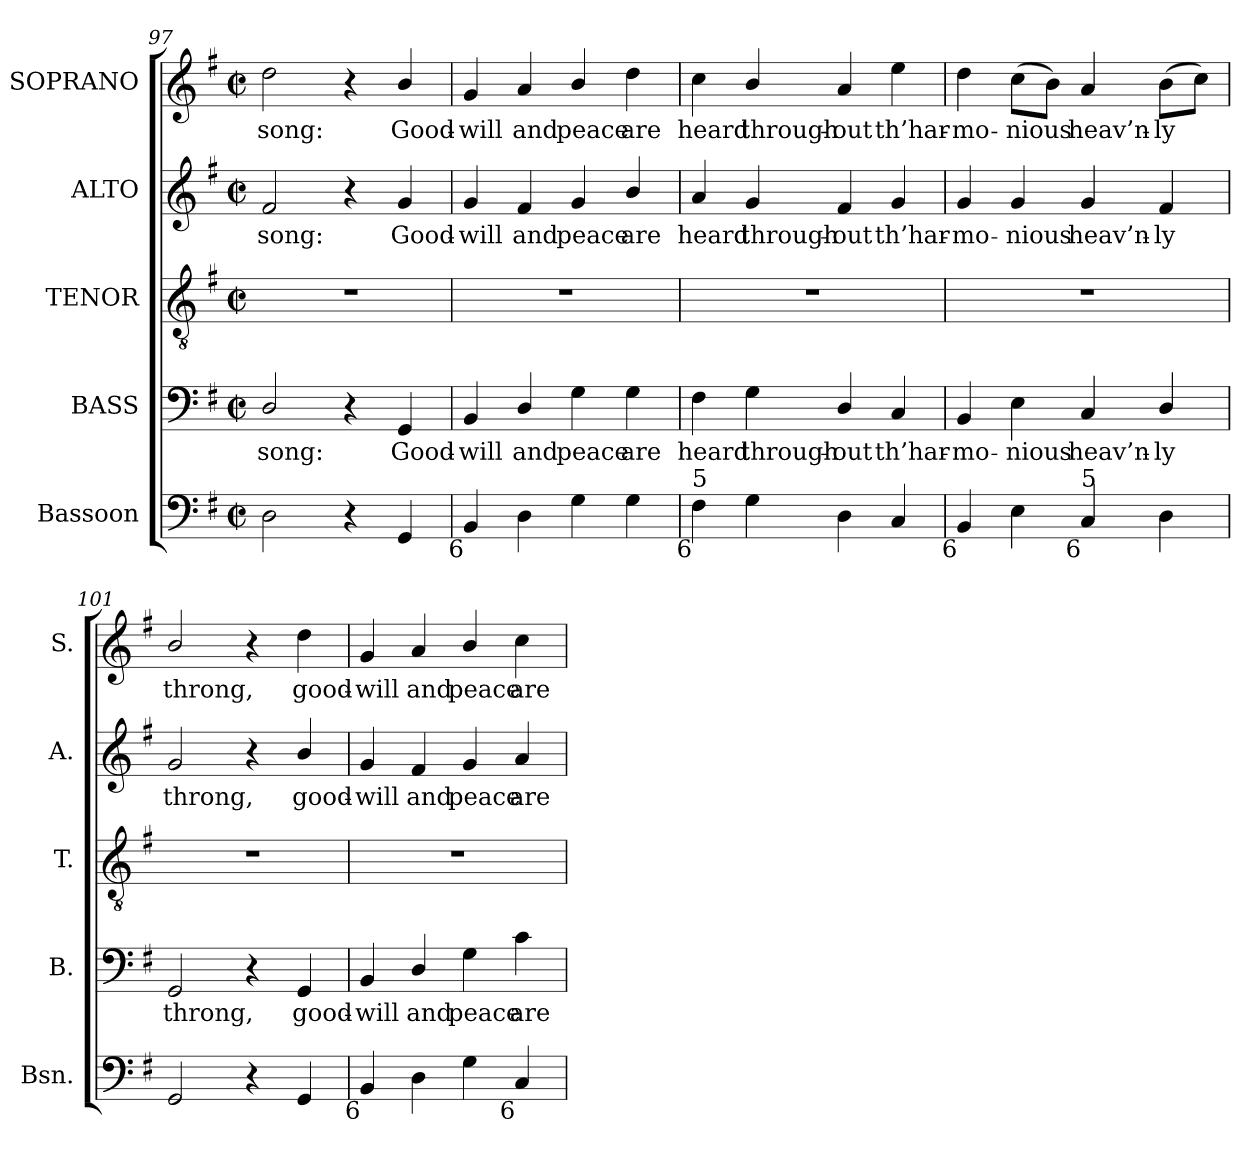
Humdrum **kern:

**kern	**kern	**text	**kern	**kern	**text	**kern	**text
*part5	*part4	*part4	*part3	*part2	*part2	*part1	*part1
*staff5	*staff4	*staff4	*staff3	*staff2	*staff2	*staff1	*staff1
*I"Bassoon	*I"BASS	*	*I"TENOR	*I"ALTO	*	*I"SOPRANO	*
*I'Bsn.	*I'B.	*	*I'T.	*I'A.	*	*I'S.	*
!!LO:LB:g=z
*clefF4	*clefF4	*	*clefGv2	*clefG2	*	*clefG2	*
*	*	*	*ITrd7c12	*	*	*	*
*k[f#]	*k[f#]	*	*k[f#]	*k[f#]	*	*k[f#]	*
*G:	*G:	*	*G:	*G:	*	*G:	*
*M2/2	*M2/2	*	*M2/2	*M2/2	*	*M2/2	*
*met(c|)	*met(c|)	*	*met(c|)	*met(c|)	*	*met(c|)	*
=97	=97	=97	=97	=97	=97	=97	=97
!	!	!LO:LY:b:color=#000000	!	!	!	!	!
!	!	!	!	!	!LO:LY:b:color=#000000	!	!
!	!	!	!	!	!	!	!LO:LY:b:color=#000000
2Di\	2Di/	song:	1r	2f#i/	song:	2ddi\	song:
4r	4r	.	.	4r	.	4r	.
!	!	!LO:LY:b:color=#000000	!	!	!	!	!
!	!	!	!	!	!LO:LY:b:color=#000000	!	!
!	!	!	!	!	!	!	!LO:LY:b:color=#000000
4GGi/	4GGi/	Good-	.	4gi/	Good-	4bi/	Good-
=98	=98	=98	=98	=98	=98	=98	=98
!	!	!LO:LY:b:color=#000000	!	!	!	!	!
!	!	!	!	!	!LO:LY:b:color=#000000	!	!
!LO:TX:b:rj:t=6	!	!	!	!	!	!	!
!	!	!	!	!	!	!	!LO:LY:b:color=#000000
4BBi/	4BBi/	-will	1r	4gi/	-will	4gi/	-will
!	!	!LO:LY:b:color=#000000	!	!	!	!	!
!	!	!	!	!	!LO:LY:b:color=#000000	!	!
!	!	!	!	!	!	!	!LO:LY:b:color=#000000
4Di\	4Di/	and	.	4f#i/	and	4ai/	and
!	!	!LO:LY:b:color=#000000	!	!	!	!	!
!	!	!	!	!	!LO:LY:b:color=#000000	!	!
!	!	!	!	!	!	!	!LO:LY:b:color=#000000
4Gi\	4Gi\	peace	.	4gi/	peace	4bi/	peace
!	!	!LO:LY:b:color=#000000	!	!	!	!	!
!	!	!	!	!	!LO:LY:b:color=#000000	!	!
!	!	!	!	!	!	!	!LO:LY:b:color=#000000
4Gi\	4Gi\	are	.	4bi/	are	4ddi\	are
=99	=99	=99	=99	=99	=99	=99	=99
!	!	!LO:LY:b:color=#000000	!	!	!	!	!
!	!	!	!	!	!LO:LY:b:color=#000000	!	!
!LO:TX:b:rj:t=6	!	!	!	!	!	!	!
!LO:TX:t=5	!	!	!	!	!	!	!
!	!	!	!	!	!	!	!LO:LY:b:color=#000000
4F#i\	4F#i\	heard	1r	4ai/	heard	4cci\	heard
!	!	!LO:LY:b:color=#000000	!	!	!	!	!
!	!	!	!	!	!LO:LY:b:color=#000000	!	!
!	!	!	!	!	!	!	!LO:LY:b:color=#000000
4Gi\	4Gi\	through-	.	4gi/	through-	4bi/	through-
!	!	!LO:LY:b:color=#000000	!	!	!	!	!
!	!	!	!	!	!LO:LY:b:color=#000000	!	!
!	!	!	!	!	!	!	!LO:LY:b:color=#000000
4Di\	4Di/	-out	.	4f#i/	-out	4ai/	-out
!	!	!LO:LY:b:color=#000000	!	!	!	!	!
!	!	!	!	!	!LO:LY:b:color=#000000	!	!
!	!	!	!	!	!	!	!LO:LY:b:color=#000000
4Ci/	4Ci/	th’har-	.	4gi/	th’har-	4eei\	th’har-
=100	=100	=100	=100	=100	=100	=100	=100
!	!	!LO:LY:b:color=#000000	!	!	!	!	!
!	!	!	!	!	!LO:LY:b:color=#000000	!	!
!LO:TX:b:rj:t=6	!	!	!	!	!	!	!
!	!	!	!	!	!	!	!LO:LY:b:color=#000000
4BBi/	4BBi/	-mo-	1r	4gi/	-mo-	4ddi\	-mo-
!	!	!LO:LY:b:color=#000000	!	!	!	!	!
!	!	!	!	!	!LO:LY:b:color=#000000	!	!
!	!	!	!	!	!	!	!LO:LY:b:color=#000000
4Ei\	4Ei\	-nious	.	4gi/	-nious	(8cci\L	-nious
.	.	.	.	.	.	8bi\J)	.
!	!	!LO:LY:b:color=#000000	!	!	!	!	!
!	!	!	!	!	!LO:LY:b:color=#000000	!	!
!LO:TX:b:rj:t=6	!	!	!	!	!	!	!
!LO:TX:t=5	!	!	!	!	!	!	!
!	!	!	!	!	!	!	!LO:LY:b:color=#000000
4Ci/	4Ci/	heav’n-	.	4gi/	heav’n-	4ai/	heav’n-
!	!	!LO:LY:b:color=#000000	!	!	!	!	!
!	!	!	!	!	!LO:LY:b:color=#000000	!	!
!	!	!	!	!	!	!	!LO:LY:b:color=#000000
4Di\	4Di/	-ly	.	4f#i/	-ly	(8bi\L	-ly
.	.	.	.	.	.	8cci\J)	.
=101	=101	=101	=101	=101	=101	=101	=101
!	!	!LO:LY:b:color=#000000	!	!	!	!	!
!	!	!	!	!	!LO:LY:b:color=#000000	!	!
!	!	!	!	!	!	!	!LO:LY:b:color=#000000
2GGi/	2GGi/	throng,	1r	2gi/	throng,	2bi/	throng,
4r	4r	.	.	4r	.	4r	.
!	!	!LO:LY:b:color=#000000	!	!	!	!	!
!	!	!	!	!	!LO:LY:b:color=#000000	!	!
!	!	!	!	!	!	!	!LO:LY:b:color=#000000
4GGi/	4GGi/	good-	.	4bi/	good-	4ddi\	good-
=102	=102	=102	=102	=102	=102	=102	=102
!	!	!LO:LY:b:color=#000000	!	!	!	!	!
!	!	!	!	!	!LO:LY:b:color=#000000	!	!
!LO:TX:b:rj:t=6	!	!	!	!	!	!	!
!	!	!	!	!	!	!	!LO:LY:b:color=#000000
4BBi/	4BBi/	-will	1r	4gi/	-will	4gi/	-will
!	!	!LO:LY:b:color=#000000	!	!	!	!	!
!	!	!	!	!	!LO:LY:b:color=#000000	!	!
!	!	!	!	!	!	!	!LO:LY:b:color=#000000
4Di\	4Di/	and	.	4f#i/	and	4ai/	and
!	!	!LO:LY:b:color=#000000	!	!	!	!	!
!	!	!	!	!	!LO:LY:b:color=#000000	!	!
!	!	!	!	!	!	!	!LO:LY:b:color=#000000
4Gi\	4Gi\	peace	.	4gi/	peace	4bi/	peace
!	!	!LO:LY:b:color=#000000	!	!	!	!	!
!	!	!	!	!	!LO:LY:b:color=#000000	!	!
!LO:TX:b:rj:t=6	!	!	!	!	!	!	!
!	!	!	!	!	!	!	!LO:LY:b:color=#000000
4Ci/	4ci\	are	.	4ai/	are	4cci\	are
=	=	=	=	=	=	=	=
*-	*-	*-	*-	*-	*-	*-	*-
